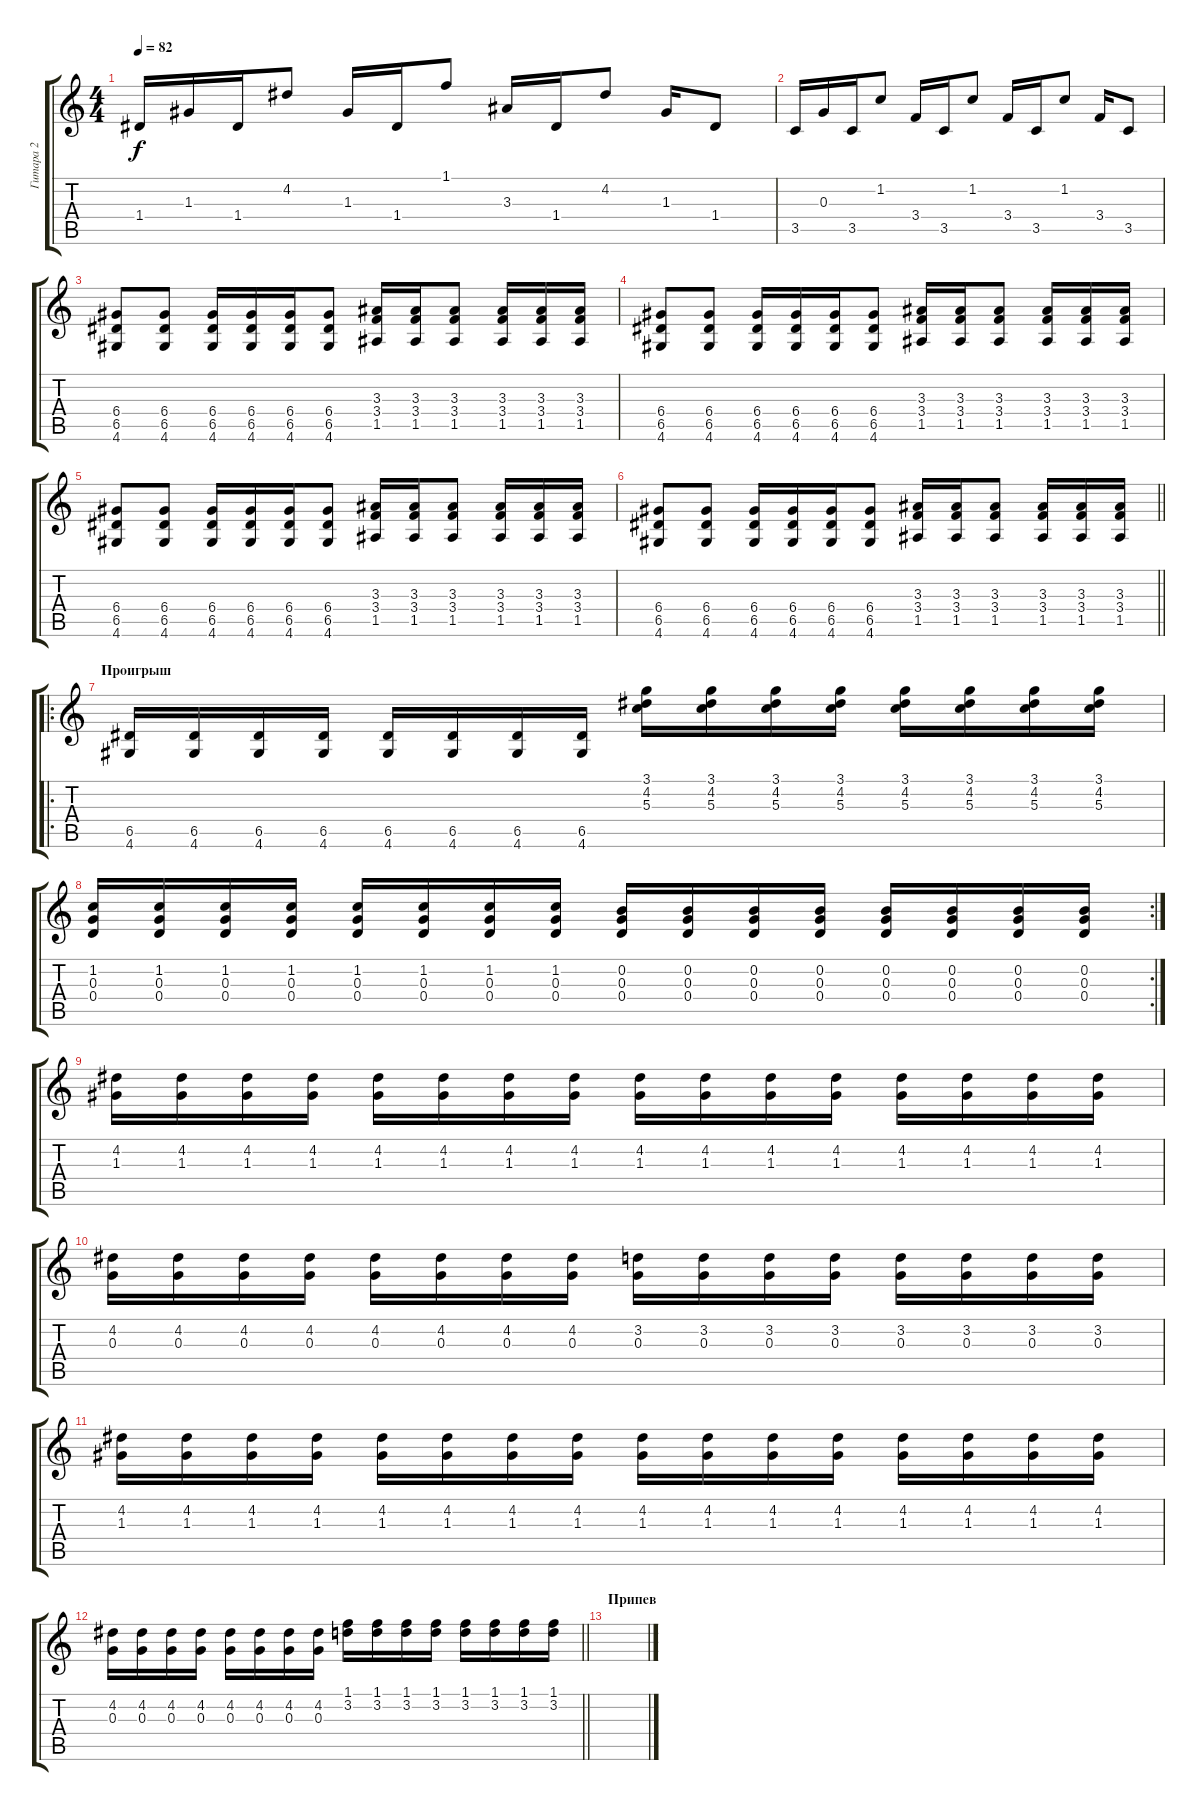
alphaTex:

\track ("Гитара 2" "Гитара 2") {instrument distortionguitar}
\staff {score tabs}
\tuning (E4 B3 G3 D3 A2 E2) {hide}
\ts (4 4)
\tempo 82
\clef g2
\ks c
1.4.16{dy f} 1.3.16 1.4.16 4.2.8 1.3.16 1.4.16 1.1.8 3.3.16 1.4.16 4.2.8 1.3.16 1.4.8 |
3.5.16 0.3.16 3.5.16 1.2.8 3.4.16 3.5.16 1.2.8 3.4.16 3.5.16 1.2.8 3.4.16 3.5.8 |
(6.4 6.5 4.6).8{volume 16 balance 8 instrument distortionguitar} (6.4 6.5 4.6).8 (6.4 6.5 4.6).16 (6.4 6.5 4.6).16 (6.4 6.5 4.6).16 (6.4 6.5 4.6).8 (3.3 3.4 1.5).16 (3.3 3.4 1.5).16 (3.3 3.4 1.5).8 (3.3 3.4 1.5).16 (3.3 3.4 1.5).16 (3.3 3.4 1.5).16 |
(6.4 6.5 4.6).8 (6.4 6.5 4.6).8 (6.4 6.5 4.6).16 (6.4 6.5 4.6).16 (6.4 6.5 4.6).16 (6.4 6.5 4.6).8 (3.3 3.4 1.5).16 (3.3 3.4 1.5).16 (3.3 3.4 1.5).8 (3.3 3.4 1.5).16 (3.3 3.4 1.5).16 (3.3 3.4 1.5).16 |
(6.4 6.5 4.6).8 (6.4 6.5 4.6).8 (6.4 6.5 4.6).16 (6.4 6.5 4.6).16 (6.4 6.5 4.6).16 (6.4 6.5 4.6).8 (3.3 3.4 1.5).16 (3.3 3.4 1.5).16 (3.3 3.4 1.5).8 (3.3 3.4 1.5).16 (3.3 3.4 1.5).16 (3.3 3.4 1.5).16 |
\barLineRight lightlight
(6.4 6.5 4.6).8 (6.4 6.5 4.6).8 (6.4 6.5 4.6).16 (6.4 6.5 4.6).16 (6.4 6.5 4.6).16 (6.4 6.5 4.6).8 (3.3 3.4 1.5).16 (3.3 3.4 1.5).16 (3.3 3.4 1.5).8 (3.3 3.4 1.5).16 (3.3 3.4 1.5).16 (3.3 3.4 1.5).16 |
\ro
\section ("" "Проигрыш")
(6.5 4.6).16{volume 16 instrument distortionguitar} (6.5 4.6).16 (6.5 4.6).16 (6.5 4.6).16 (6.5 4.6).16 (6.5 4.6).16 (6.5 4.6).16 (6.5 4.6).16 (3.1 4.2 5.3).16 (3.1 4.2 5.3).16 (3.1 4.2 5.3).16 (3.1 4.2 5.3).16 (3.1 4.2 5.3).16 (3.1 4.2 5.3).16 (3.1 4.2 5.3).16 (3.1 4.2 5.3).16 |
\rc 2
(1.2 0.3 0.4).16 (1.2 0.3 0.4).16 (1.2 0.3 0.4).16 (1.2 0.3 0.4).16 (1.2 0.3 0.4).16 (1.2 0.3 0.4).16 (1.2 0.3 0.4).16 (1.2 0.3 0.4).16 (0.2 0.3 0.4).16 (0.2 0.3 0.4).16 (0.2 0.3 0.4).16 (0.2 0.3 0.4).16 (0.2 0.3 0.4).16 (0.2 0.3 0.4).16 (0.2 0.3 0.4).16 (0.2 0.3 0.4).16 |
(4.2 1.3).16 (4.2 1.3).16 (4.2 1.3).16 (4.2 1.3).16 (4.2 1.3).16 (4.2 1.3).16 (4.2 1.3).16 (4.2 1.3).16 (4.2 1.3).16 (4.2 1.3).16 (4.2 1.3).16 (4.2 1.3).16 (4.2 1.3).16 (4.2 1.3).16 (4.2 1.3).16 (4.2 1.3).16 |
(4.2 0.3).16 (4.2 0.3).16 (4.2 0.3).16 (4.2 0.3).16 (4.2 0.3).16 (4.2 0.3).16 (4.2 0.3).16 (4.2 0.3).16 (3.2 0.3).16 (3.2 0.3).16 (3.2 0.3).16 (3.2 0.3).16 (3.2 0.3).16 (3.2 0.3).16 (3.2 0.3).16 (3.2 0.3).16 |
(4.2 1.3).16 (4.2 1.3).16 (4.2 1.3).16 (4.2 1.3).16 (4.2 1.3).16 (4.2 1.3).16 (4.2 1.3).16 (4.2 1.3).16 (4.2 1.3).16 (4.2 1.3).16 (4.2 1.3).16 (4.2 1.3).16 (4.2 1.3).16 (4.2 1.3).16 (4.2 1.3).16 (4.2 1.3).16 |
\barLineRight lightlight
(4.2 0.3).16 (4.2 0.3).16 (4.2 0.3).16 (4.2 0.3).16 (4.2 0.3).16 (4.2 0.3).16 (4.2 0.3).16 (4.2 0.3).16 (1.1 3.2).16 (1.1 3.2).16 (1.1 3.2).16 (1.1 3.2).16 (1.1 3.2).16 (1.1 3.2).16 (1.1 3.2).16 (1.1 3.2).16 |
\section ("" "Припев")
